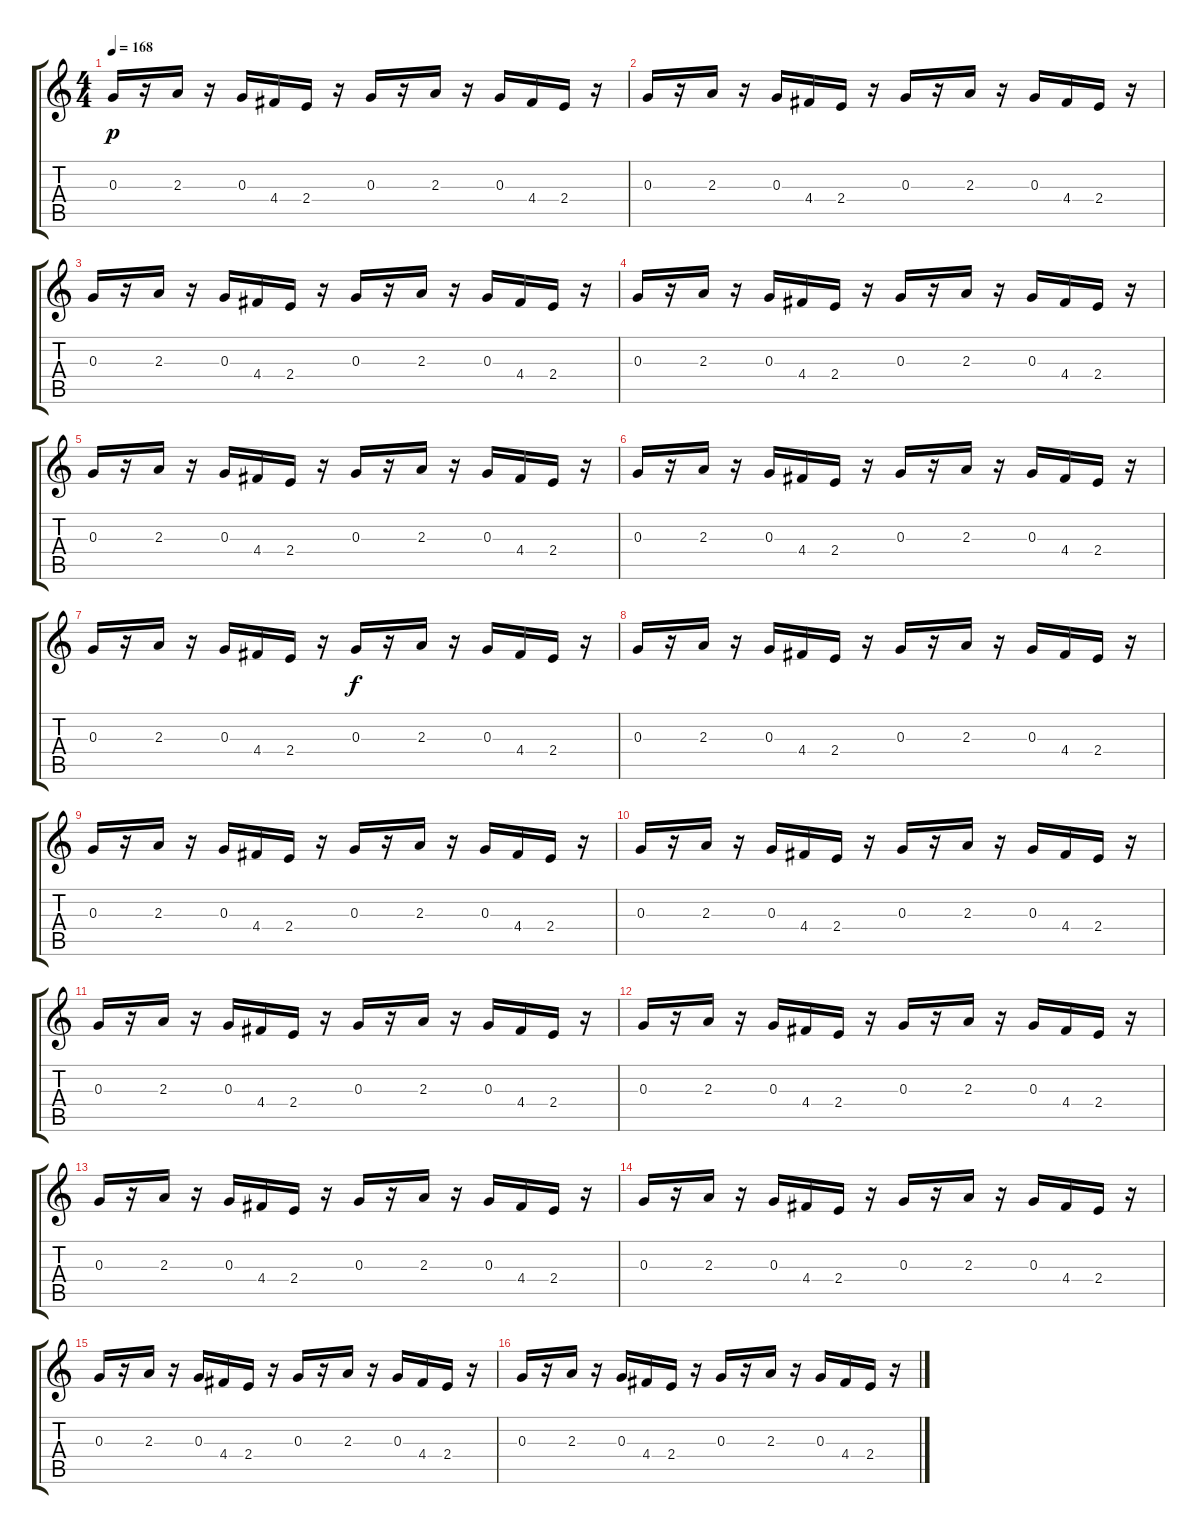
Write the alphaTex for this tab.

\track "" {instrument overdrivenguitar}
\staff {score tabs}
\tuning (E4 B3 G3 D3 A2 E2) {hide}
\ts (4 4)
\tempo 168
\clef g2
\ks c
0.3.16{dy p} r.16 2.3.16 r.16 0.3.16 4.4.16 2.4.16 r.16 0.3.16 r.16 2.3.16 r.16 0.3.16 4.4.16 2.4.16 r.16 |
0.3.16 r.16 2.3.16 r.16 0.3.16 4.4.16 2.4.16 r.16 0.3.16 r.16 2.3.16 r.16 0.3.16 4.4.16 2.4.16 r.16 |
0.3.16 r.16 2.3.16 r.16 0.3.16 4.4.16 2.4.16 r.16 0.3.16 r.16 2.3.16 r.16 0.3.16 4.4.16 2.4.16 r.16 |
0.3.16 r.16 2.3.16 r.16 0.3.16 4.4.16 2.4.16 r.16 0.3.16 r.16 2.3.16 r.16 0.3.16 4.4.16 2.4.16 r.16 |
0.3.16 r.16 2.3.16 r.16 0.3.16 4.4.16 2.4.16 r.16 0.3.16 r.16 2.3.16 r.16 0.3.16 4.4.16 2.4.16 r.16 |
0.3.16 r.16 2.3.16 r.16 0.3.16 4.4.16 2.4.16 r.16 0.3.16 r.16 2.3.16 r.16 0.3.16 4.4.16 2.4.16 r.16 |
0.3.16 r.16 2.3.16 r.16 0.3.16 4.4.16 2.4.16 r.16 0.3.16{dy f} r.16 2.3.16 r.16 0.3.16 4.4.16 2.4.16 r.16 |
0.3.16 r.16 2.3.16 r.16 0.3.16 4.4.16 2.4.16 r.16 0.3.16 r.16 2.3.16 r.16 0.3.16 4.4.16 2.4.16 r.16 |
0.3.16 r.16 2.3.16 r.16 0.3.16 4.4.16 2.4.16 r.16 0.3.16 r.16 2.3.16 r.16 0.3.16 4.4.16 2.4.16 r.16 |
0.3.16 r.16 2.3.16 r.16 0.3.16 4.4.16 2.4.16 r.16 0.3.16 r.16 2.3.16 r.16 0.3.16 4.4.16 2.4.16 r.16 |
0.3.16 r.16 2.3.16 r.16 0.3.16 4.4.16 2.4.16 r.16 0.3.16 r.16 2.3.16 r.16 0.3.16 4.4.16 2.4.16 r.16 |
0.3.16 r.16 2.3.16 r.16 0.3.16 4.4.16 2.4.16 r.16 0.3.16 r.16 2.3.16 r.16 0.3.16 4.4.16 2.4.16 r.16 |
0.3.16 r.16 2.3.16 r.16 0.3.16 4.4.16 2.4.16 r.16 0.3.16 r.16 2.3.16 r.16 0.3.16 4.4.16 2.4.16 r.16 |
0.3.16 r.16 2.3.16 r.16 0.3.16 4.4.16 2.4.16 r.16 0.3.16 r.16 2.3.16 r.16 0.3.16 4.4.16 2.4.16 r.16 |
0.3.16 r.16 2.3.16 r.16 0.3.16 4.4.16 2.4.16 r.16 0.3.16 r.16 2.3.16 r.16 0.3.16 4.4.16 2.4.16 r.16 |
0.3.16 r.16 2.3.16 r.16 0.3.16 4.4.16 2.4.16 r.16 0.3.16 r.16 2.3.16 r.16 0.3.16 4.4.16 2.4.16 r.16
